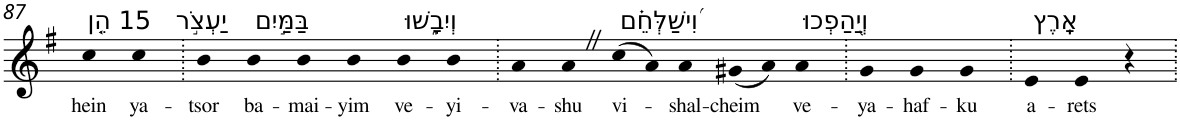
**kern	**text
*part1	*part1
*staff1	*staff1
*I"Piano	*
*I'Pno	*
!!LO:PB:g=z
*clefG2	*
*k[f#]	*
*G:	*
=87	=87
!LO:TX:a:t=15 הֵ֤ן	!
!	!LO:LY:b
4cc	hein
!LO:TX:a:t=יַעְצֹ֣ר	!
!	!LO:LY:b
4cc	ya-
=88.	=88.
!	!LO:LY:b
4b	-tsor
!LO:TX:a:t=בַּמַּ֣יִם	!
!	!LO:LY:b
4b	ba-
!	!LO:LY:b
4b	-mai-
!	!LO:LY:b
4b	-yim
!LO:TX:a:t=וְיִבָ֑שׁוּ	!
!	!LO:LY:b
4b	ve-
!	!LO:LY:b
4b	-yi-
=89.	=89.
!	!LO:LY:b
4a	-va-
!	!LO:LY:b
4aZ	-shu
!LO:TX:a:t=וִ֝ישַׁלְּחֵ֗ם	!
!	!LO:LY:b
(8cc	vi-
8a)	.
!	!LO:LY:b
4a	-shal-
!	!LO:LY:b
(8g#X	-cheim
8a)	.
!LO:TX:a:t=וְיַ֖הַפְכוּ	!
!	!LO:LY:b
4a	ve-
=90.	=90.
!	!LO:LY:b
4g	-ya-
!	!LO:LY:b
4g	-haf-
!	!LO:LY:b
4g	-ku
=91.	=91.
!LO:TX:a:t=אָֽרֶץ	!
!	!LO:LY:b
4e	a-
!	!LO:LY:b
4e	-rets
4r	.
=.	=.
*-	*-
